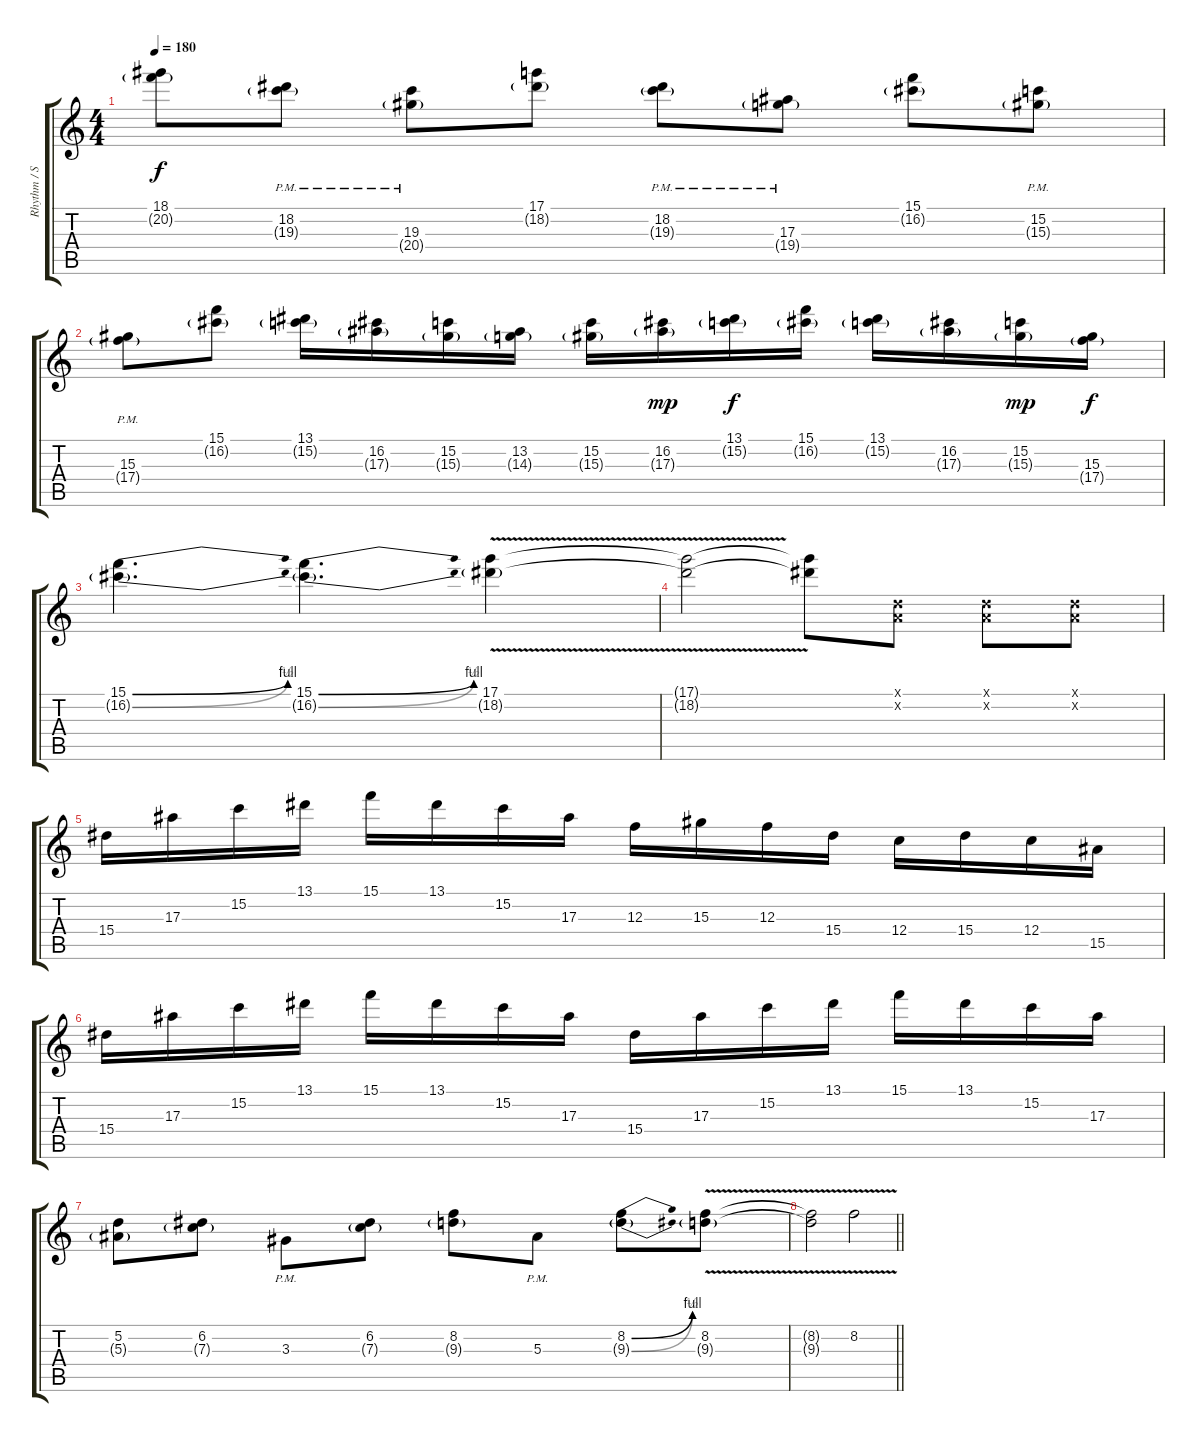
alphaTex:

\track ("Rhythm / Solo" "Rhythm / S") {instrument distortionguitar}
\staff {score tabs}
\tuning (D4 A3 F3 C3 G2 C2) {hide}
\ts (4 4)
\section ("" "")
\tempo 180
\clef g2
\ks c
(18.1 20.2{g}).8{dy f} (18.2{pm} 19.3{g pm}).8 (19.3{pm} 20.4{g pm}).8 (17.1 18.2{g}).8 (18.2{pm} 19.3{g pm}).8 (17.3{pm} 19.4{g pm}).8 (15.1 16.2{g}).8 (15.2{pm} 15.3{g pm}).8 |
(15.3{pm} 17.4{g pm}).8 (15.1 16.2{g}).8 (13.1 15.2{g}).16 (16.2 17.3{g}).16 (15.2 15.3{g}).16 (13.2 14.3{g}).16 (15.2 15.3{g}).16 (16.2 17.3{g}).16{dy mp} (13.1 15.2{g}).16{dy f} (15.1 16.2{g}).16 (13.1 15.2{g}).16 (16.2 17.3{g}).16 (15.2 15.3{g}).16{dy mp} (15.3 17.4{g}).16{dy f} |
(15.1{be (bend 0 0 60 4)} 16.2{be (bend 0 0 60 2) g}).4{d} (15.1{be (bend 0 0 60 4)} 16.2{be (bend 0 0 60 2) g}).4{d} (17.1{v} 18.2{v g}).4 |
(17.1{t} 18.2{t}).2 (17.1{t} 18.2{t}).8 (0.1{x} 0.2{x}).8 (0.1{x} 0.2{x}).8 (0.1{x} 0.2{x}).8 |
15.4.16 17.3.16 15.2.16 13.1.16 15.1.16 13.1.16 15.2.16 17.3.16 12.3.16 15.3.16 12.3.16 15.4.16 12.4.16 15.4.16 12.4.16 15.5.16 |
15.4.16 17.3.16 15.2.16 13.1.16 15.1.16 13.1.16 15.2.16 17.3.16 15.4.16 17.3.16 15.2.16 13.1.16 15.1.16 13.1.16 15.2.16 17.3.16 |
(5.2 5.3{g}).8 (6.2 7.3{g}).8 3.3{pm}.8 (6.2 7.3{g}).8 (8.2 9.3{g}).8 5.3{pm}.8 (8.2{be (bend 0 0 60 4)} 9.3{be (bend 0 0 60 2) g}).8 (8.2{v} 9.3{v g}).8 |
\barLineRight lightlight
(8.2{t} 9.3{t}).2 8.2{v}.2
